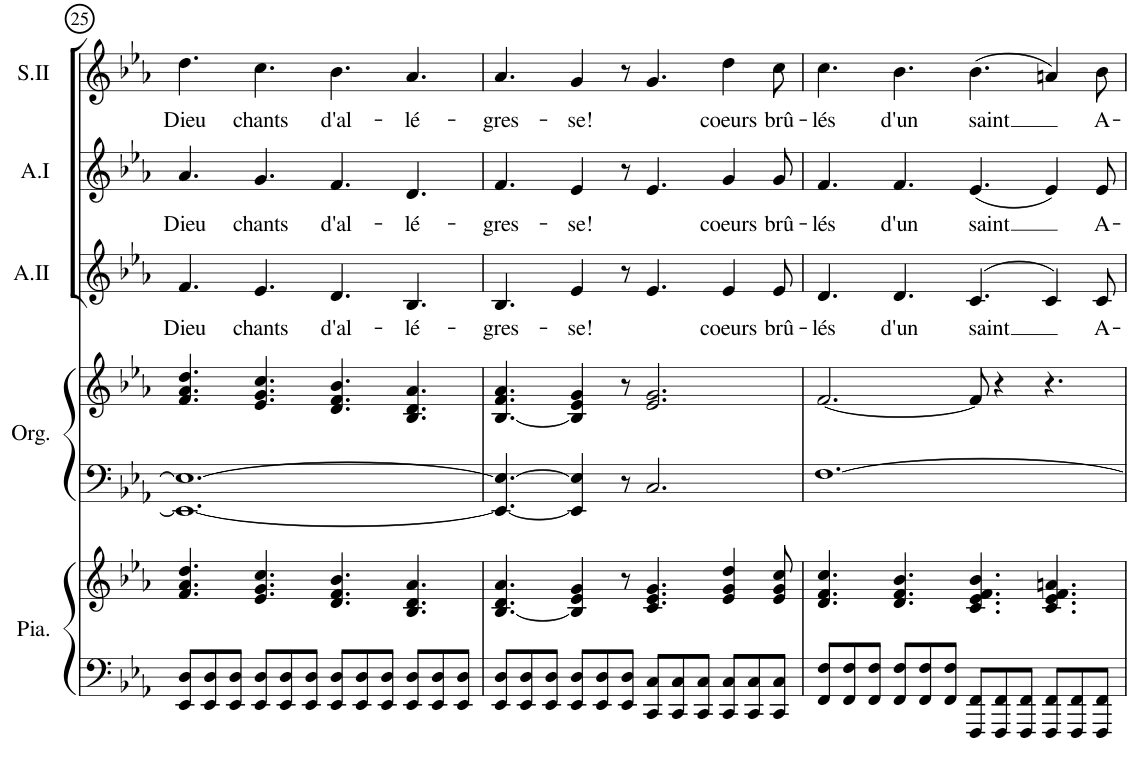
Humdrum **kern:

**kern	**kern	**kern	**kern	**kern	**text	**kern	**text	**kern	**text
*part5	*part5	*part4	*part4	*part3	*part3	*part2	*part2	*part1	*part1
*staff7	*staff6	*staff5	*staff4	*staff3	*staff3	*staff2	*staff2	*staff1	*staff1
*I"Piano	*	*I"Orgue	*	*I"Alto II	*	*I"Alto I	*	*I"Soprano II	*
*I'Pia.	*	*I'Org.	*	*I'A.II	*	*I'A.I	*	*I'S.II	*
!!LO:PB:g=z
*clefF4	*clefG2	*clefF4	*clefG2	*clefG2	*	*clefG2	*	*clefG2	*
*k[b-e-a-]	*k[b-e-a-]	*k[b-e-a-]	*k[b-e-a-]	*k[b-e-a-]	*	*k[b-e-a-]	*	*k[b-e-a-]	*
*M12/8	*M12/8	*M12/8	*M12/8	*M12/8	*	*M12/8	*	*M12/8	*
=25	=25	=25	=25	=25	=25	=25	=25	=25	=25
!	!	!	!	!	!LO:LY:b	!	!LO:LY:b	!	!LO:LY:b
8EE-/ 8D/L	4.f/ 4.a-/ 4.dd/	1.EE-_ 1.E-_	4.f/ 4.a-/ 4.dd/	4.f/	Dieu	4.a-/	Dieu	4.dd\	Dieu
8EE-/ 8D/	.	.	.	.	.	.	.	.	.
8EE-/ 8D/J	.	.	.	.	.	.	.	.	.
!	!	!	!	!	!LO:LY:b	!	!LO:LY:b	!	!LO:LY:b
8EE-/ 8D/L	4.e-/ 4.g/ 4.cc/	.	4.e-/ 4.g/ 4.cc/	4.e-/	chants	4.g/	chants	4.cc\	chants
8EE-/ 8D/	.	.	.	.	.	.	.	.	.
8EE-/ 8D/J	.	.	.	.	.	.	.	.	.
!	!	!	!	!	!LO:LY:b	!	!LO:LY:b	!	!LO:LY:b
8EE-/ 8D/L	4.d/ 4.f/ 4.b-/	.	4.d/ 4.f/ 4.b-/	4.d/	d'al-	4.f/	d'al-	4.b-\	d'al-
8EE-/ 8D/	.	.	.	.	.	.	.	.	.
8EE-/ 8D/J	.	.	.	.	.	.	.	.	.
!	!	!	!	!	!LO:LY:b	!	!LO:LY:b	!	!LO:LY:b
8EE-/ 8D/L	4.B-/ 4.d/ 4.a-/	.	4.B-/ 4.d/ 4.a-/	4.B-/	-lé-	4.d/	-lé-	4.a-/	-lé-
8EE-/ 8D/	.	.	.	.	.	.	.	.	.
8EE-/ 8D/J	.	.	.	.	.	.	.	.	.
=26	=26	=26	=26	=26	=26	=26	=26	=26	=26
!	!	!	!	!	!LO:LY:b	!	!LO:LY:b	!	!LO:LY:b
8EE-/ 8D/L	[4.B-/ 4.d/ 4.a-/	4.EE-/_ 4.E-/_	[4.B-/ 4.f/ 4.a-/	4.B-/	-gres-	4.f/	-gres-	4.a-/	-gres-
8EE-/ 8D/	.	.	.	.	.	.	.	.	.
8EE-/ 8D/J	.	.	.	.	.	.	.	.	.
!	!	!	!	!	!LO:LY:b	!	!LO:LY:b	!	!LO:LY:b
8EE-/ 8D/L	4B-/] 4e-/ 4g/	4EE-/] 4E-/]	4B-/] 4e-/ 4g/	4e-/	-se!	4e-/	-se!	4g/	-se!
8EE-/ 8D/	.	.	.	.	.	.	.	.	.
8EE-/ 8D/J	8r	8r	8r	8r	.	8r	.	8r	.
8CC/ 8C/L	4.c/ 4.e-/ 4.g/	2.C/	2.e-/ 2.g/	4.e-/	.	4.e-/	.	4.g/	.
8CC/ 8C/	.	.	.	.	.	.	.	.	.
8CC/ 8C/J	.	.	.	.	.	.	.	.	.
!	!	!	!	!	!LO:LY:b	!	!LO:LY:b	!	!LO:LY:b
8CC/ 8C/L	4e-/ 4g/ 4dd/	.	.	4e-/	coeurs	4g/	coeurs	4dd\	coeurs
8CC/ 8C/	.	.	.	.	.	.	.	.	.
!	!	!	!	!	!LO:LY:b	!	!LO:LY:b	!	!LO:LY:b
8CC/ 8C/J	8e-/ 8g/ 8cc/	.	.	8e-/	brû-	8g/	brû-	8cc\	brû-
=27	=27	=27	=27	=27	=27	=27	=27	=27	=27
!	!	!	!	!	!LO:LY:b	!	!LO:LY:b	!	!LO:LY:b
8FF/ 8F/L	4.d/ 4.f/ 4.cc/	[1.F	[2.f/	4.d/	-lés	4.f/	-lés	4.cc\	-lés
8FF/ 8F/	.	.	.	.	.	.	.	.	.
8FF/ 8F/J	.	.	.	.	.	.	.	.	.
!	!	!	!	!	!LO:LY:b	!	!LO:LY:b	!	!LO:LY:b
8FF/ 8F/L	4.d/ 4.f/ 4.b-/	.	.	4.d/	d'un	4.f/	d'un	4.b-\	d'un
8FF/ 8F/	.	.	.	.	.	.	.	.	.
8FF/ 8F/J	.	.	.	.	.	.	.	.	.
!	!	!	!	!	!LO:LY:b	!	!LO:LY:b	!	!LO:LY:b
8FFF/ 8FF/L	4.c/ 4.e-/ 4.f/ 4.b-/	.	8f/]	(>4.c/	saint	(4.e-/	saint	(4.b-\	saint
8FFF/ 8FF/	.	.	4r	.	.	.	.	.	.
8FFF/ 8FF/J	.	.	.	.	.	.	.	.	.
8FFF/ 8FF/L	4.c/ 4.e-/ 4.f/ 4.an/	.	4.r	4c/)	.	4e-/)	.	4an/)	.
8FFF/ 8FF/	.	.	.	.	.	.	.	.	.
!	!	!	!	!	!LO:LY:b	!	!LO:LY:b	!	!LO:LY:b
8FFF/ 8FF/J	.	.	.	8c/	A-	8e-/	A-	8b-\	A-
=	=	=	=	=	=	=	=	=	=
*-	*-	*-	*-	*-	*-	*-	*-	*-	*-
